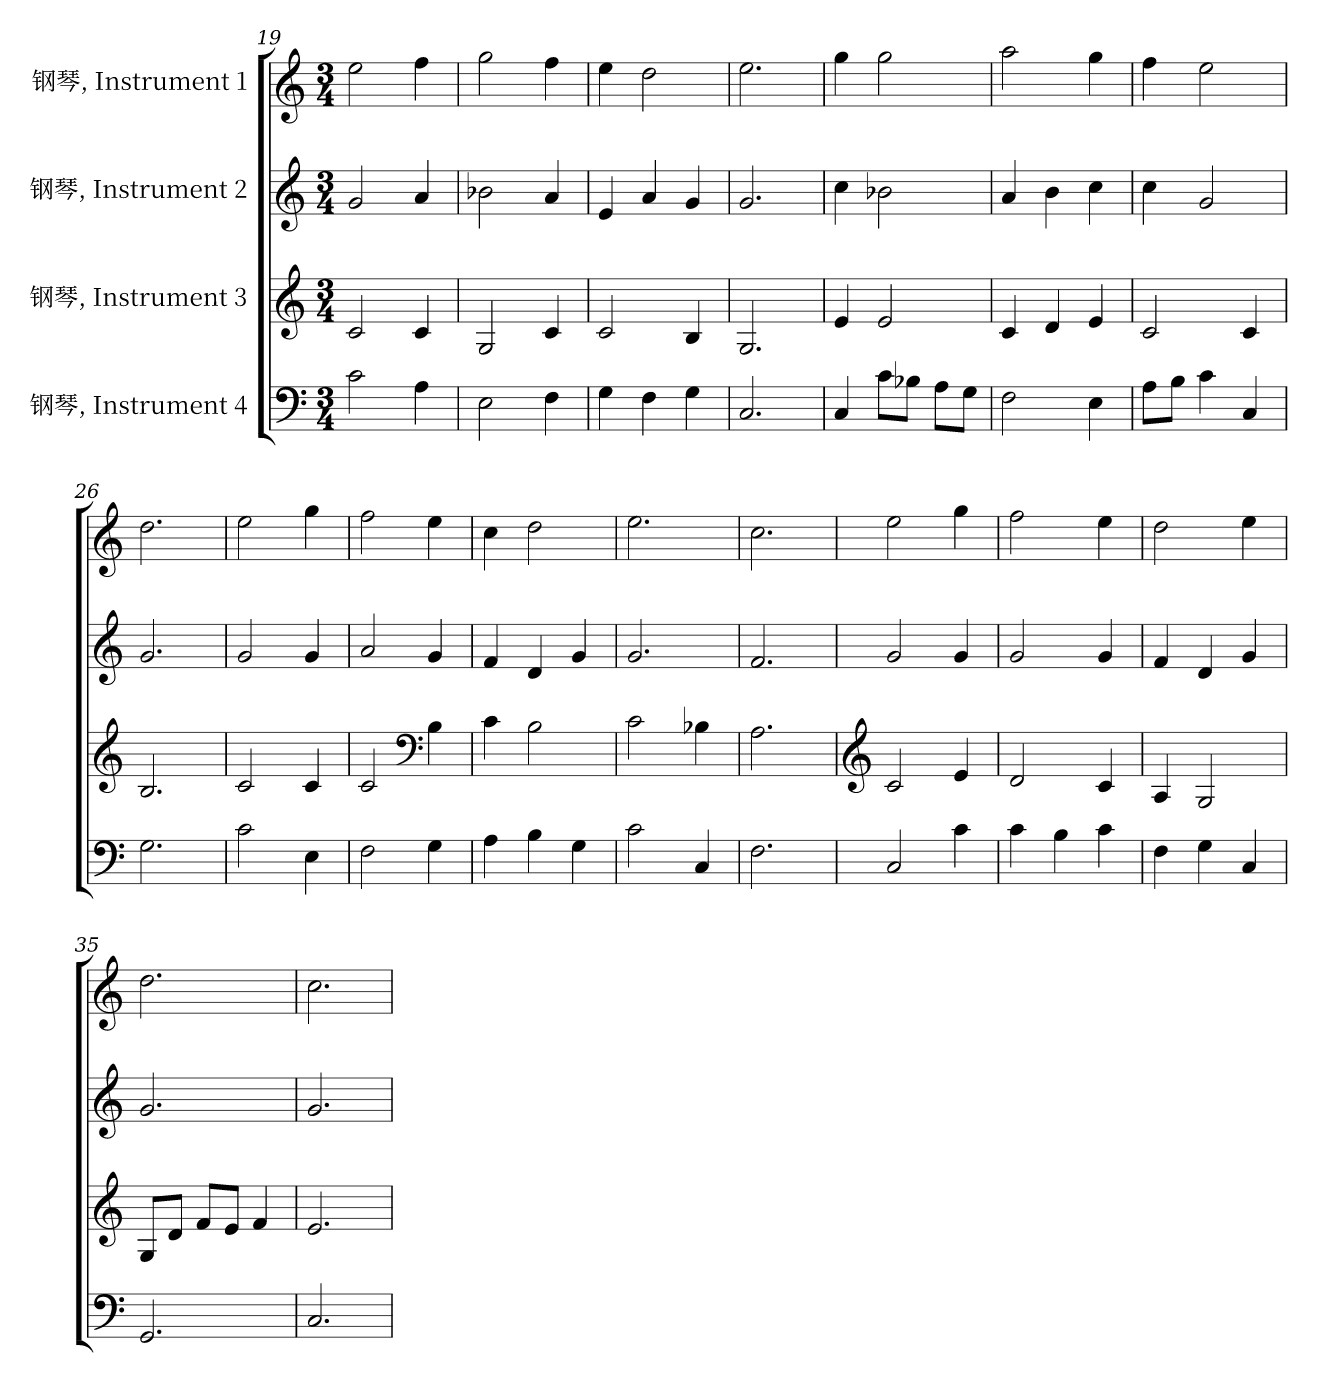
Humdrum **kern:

**kern	**kern	**kern	**kern
*part4	*part3	*part2	*part1
*staff4	*staff3	*staff2	*staff1
*I"钢琴, Instrument 4	*I"钢琴, Instrument 3	*I"钢琴, Instrument 2	*I"钢琴, Instrument 1
*clefF4	*clefG2	*clefG2	*clefG2
*k[]	*k[]	*k[]	*k[]
*M3/4	*M3/4	*M3/4	*M3/4
=19	=19	=19	=19
2c\	2c/	2g/	2ee\
4A\	4c/	4a/	4ff\
!!LO:LB:g=z
=20	=20	=20	=20
2E\	2G/	2b-X\	2gg\
4F\	4c/	4a/	4ff\
=21	=21	=21	=21
4G\	2c/	4e/	4ee\
4F\	.	4a/	2dd\
4G\	4B/	4g/	.
=22	=22	=22	=22
2.C/	2.G/	2.g/	2.ee\
=23	=23	=23	=23
4C/	4e/	4cc\	4gg\
8c\L	2e/	2b-X\	2gg\
8B-X\J	.	.	.
8A\L	.	.	.
8G\J	.	.	.
=24	=24	=24	=24
2F\	4c/	4a/	2aa\
.	4d/	4b\	.
4E\	4e/	4cc\	4gg\
=25	=25	=25	=25
8A\L	2c/	4cc\	4ff\
8B\J	.	.	.
4c\	.	2g/	2ee\
4C/	4c/	.	.
=26	=26	=26	=26
2.G\	2.B/	2.g/	2.dd\
=27	=27	=27	=27
2c\	2c/	2g/	2ee\
4E\	4c/	4g/	4gg\
=28	=28	=28	=28
2F\	2c/	2a/	2ff\
*	*clefF4	*	*
4G\	4B\	4g/	4ee\
=29	=29	=29	=29
4A\	4c\	4f/	4cc\
4B\	2B\	4d/	2dd\
4G\	.	4g/	.
!!LO:PB:g=z
=30	=30	=30	=30
2c\	2c\	2.g/	2.ee\
4C/	4B-X\	.	.
=31	=31	=31	=31
2.F\	2.A\	2.f/	2.cc\
=32	=32	=32	=32
*	*clefG2	*	*
2C/	2c/	2g/	2ee\
4c\	4e/	4g/	4gg\
=33	=33	=33	=33
4c\	2d/	2g/	2ff\
4B\	.	.	.
4c\	4c/	4g/	4ee\
=34	=34	=34	=34
4F\	4A/	4f/	2dd\
4G\	2G/	4d/	.
4C/	.	4g/	4ee\
=35	=35	=35	=35
2.GG/	8G/L	2.g/	2.dd\
.	8d/J	.	.
.	8f/L	.	.
.	8e/J	.	.
.	4f/	.	.
=36	=36	=36	=36
2.C/	2.e/	2.g/	2.cc\
=	=	=	=
*-	*-	*-	*-
